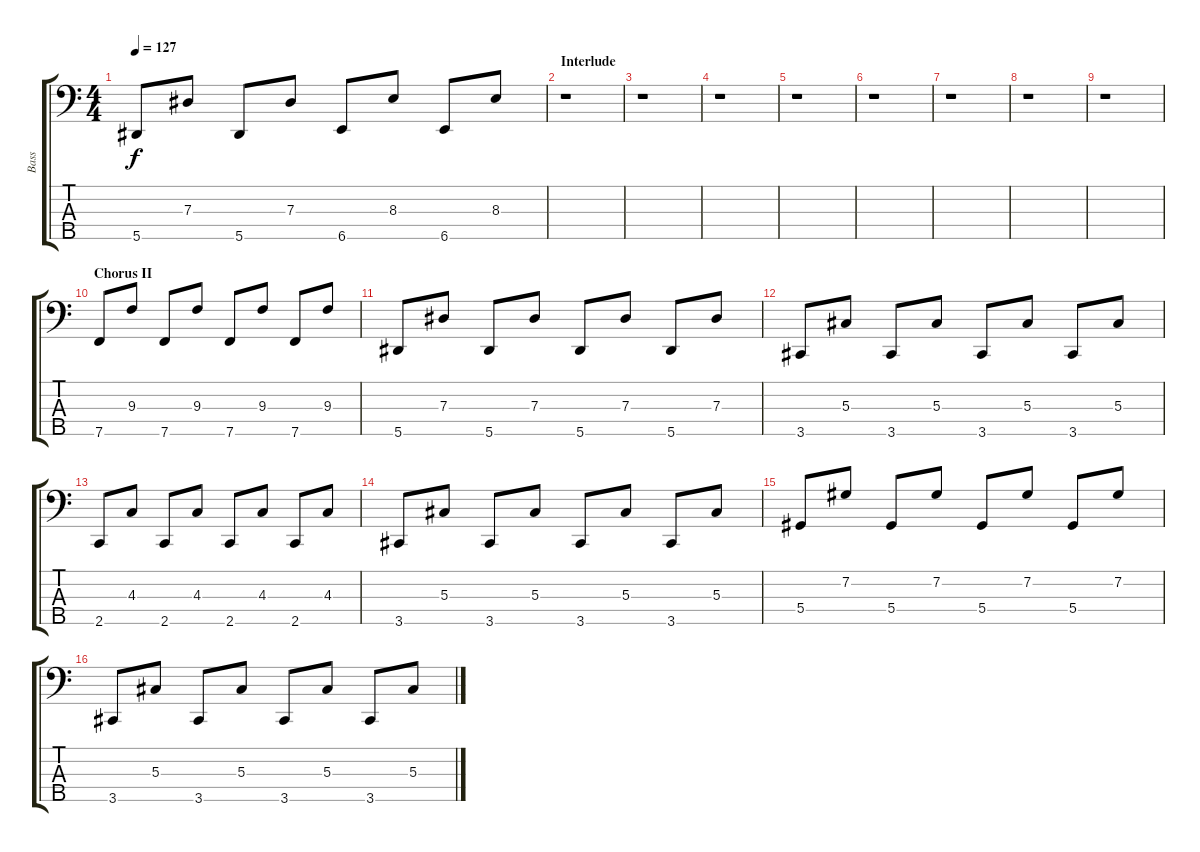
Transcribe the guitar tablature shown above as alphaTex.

\track ("Bass" "Bass") {instrument synthbass2}
\staff {score tabs}
\tuning (Gb2 Db2 Ab1 Eb1 Bb0) {hide}
\ts (4 4)
\tempo 127
\clef f4
\ks c
5.5.8{dy f} 7.3.8 5.5.8 7.3.8 6.5.8 8.3.8 6.5.8 8.3.8 |
\section ("" "Interlude")
r.1 |
r.1 |
r.1 |
r.1 |
r.1 |
r.1 |
r.1 |
r.1 |
\section ("" "Chorus II")
7.5.8 9.3.8 7.5.8 9.3.8 7.5.8 9.3.8 7.5.8 9.3.8 |
5.5.8 7.3.8 5.5.8 7.3.8 5.5.8 7.3.8 5.5.8 7.3.8 |
3.5.8 5.3.8 3.5.8 5.3.8 3.5.8 5.3.8 3.5.8 5.3.8 |
2.5.8 4.3.8 2.5.8 4.3.8 2.5.8 4.3.8 2.5.8 4.3.8 |
3.5.8 5.3.8 3.5.8 5.3.8 3.5.8 5.3.8 3.5.8 5.3.8 |
5.4.8 7.2.8 5.4.8 7.2.8 5.4.8 7.2.8 5.4.8 7.2.8 |
3.5.8 5.3.8 3.5.8 5.3.8 3.5.8 5.3.8 3.5.8 5.3.8
